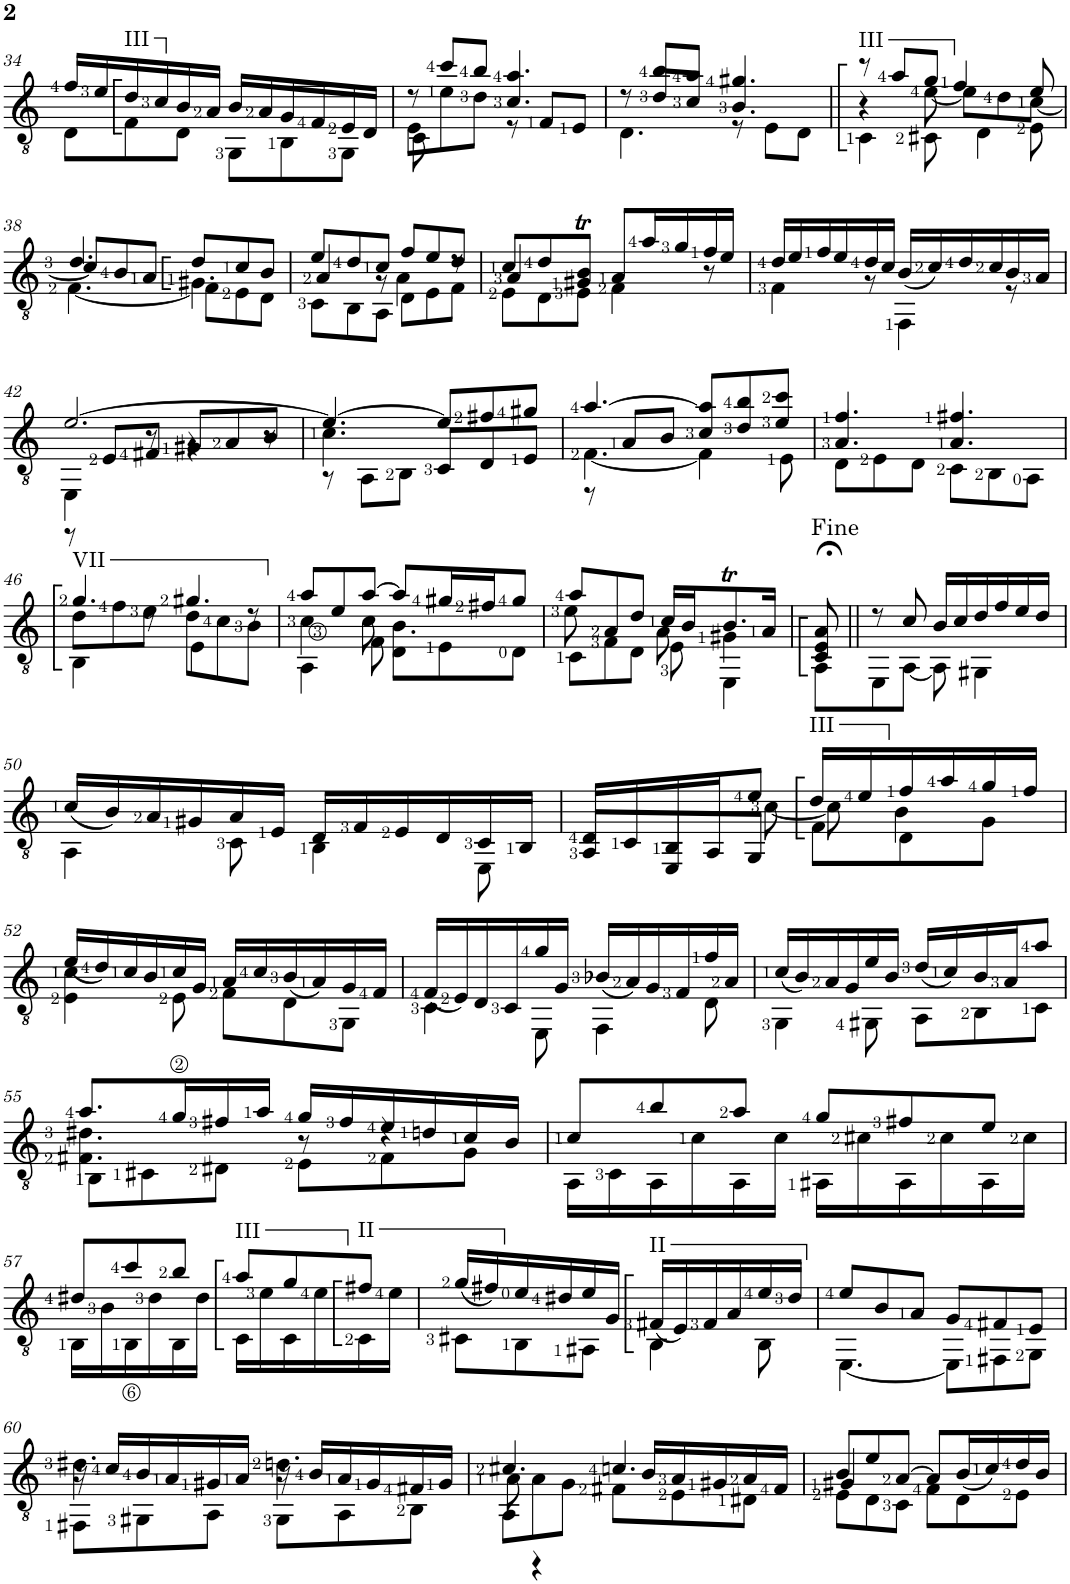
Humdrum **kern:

**kern
*part1
*staff1
*I"Classical Guitar
*I'Guit.
!!LO:PB:g=z
*clefGv2
*k[]
*a:
*M6/8
=34
*^
16f/LL	8D\L
16e/	.
!LO:TX:a:t=III	!
16d/	8F\
16c/	.
16B/	8D\J
16A/JJ	.
16B/LL	8GG\L
16A/	.
16G/	8BB\
16F/	.
16E/	8GG\J
16D/JJ	.
=35	=35
*	*^
8r	8E\L	8C\
8cc/L	8e\	4ryy
8b/J	8d\J	.
4.a/	4.c/	8r
.	.	8F/L
.	.	8E/J
=36	=36	=36
8r	4.D\	8ryy
8b/L	.	8d/L
8a/J	.	8c/J
4.g#X/	4.B/	8r
.	.	8E\L
.	.	8D\J
=37	=37	=37
!LO:TX:a:t=III	!	!
8r	4r	4C\
8a/L	.	.
8g/J	[8e\	8C#X\
4f/	8e\L]	4D\
.	8d\	.
8e/	[8c\J	8E\
!!LO:LB:g=z	!!	!!
=38	=38	=38
4.d/	8c/L]	[4.F\
.	8B/	.
.	8A/J	.
8d/L	4.G#X\	8F\L]
8c/	.	8E\
8B/J	.	8D\J
=39	=39	=39
8e/L	4A/	8C\L
8d/	.	8BB\
8c/J	8r	8AA\J
8f/L	4A\	8D\L
8e/	.	8E\
8d/J	8r	8F\J
=40	=40	=40
8c/L	4A/	8E\L
8d/	.	8D\
8G#X/T 8B/TJ	8ryy	8E\J
8A/L	8ryy	4F\
16a/L	8ryy	.
16g/	.	.
16f/	8ryy	8r
16e/JJ	.	.
*	*v	*v
=41	=41
16d/LL	4F\
16e/	.
16f/	.
16e/	.
16d/	8r
16c/JJ	.
(<16B/LL	4FF\
16c/)	.
16d/	.
16c/	.
16B/	8r
16A/JJ	.
!!LO:LB:g=z	!!
=42	=42
*	*^
[2.e/	4EE\	8r
.	.	8E/L
.	8r	8F#X/J
.	4r	8G#X/L
.	.	8A/
.	8r	8B/J
=43	=43	=43
4.e/_	4.c\	8r
.	.	8AA\L
.	.	8BB\J
8e/L]	4.ryy	8C/L
8f#X/	.	8D/
8g#X/J	.	8E/J
=44	=44	=44
[4.a/	[4.F\	8r
.	.	8A/L
.	.	8B/J
8c/ 8a/]L	4F\]	4.ryy
8d/ 8b/	.	.
8e/ 8cc/J	8E\	.
=45	=45	=45
4.f/	4.A/	8D\L
.	.	8E\
.	.	8D\J
4.f#X/	4.A/	8C\L
.	.	8BB\
.	.	8AA\J
!!LO:LB:g=z	!!	!!
=46	=46	=46
!LO:TX:a:t=VII	!	!
4.g/	4BB\	8d\L
.	.	8f\
.	8r	8e\J
4.g#X/	4E\	8d\L
.	.	8c\
.	8r	8B\J
=47	=47	=47
8a/L	4c\	4AA\
8e/	.	.
[8a/J	8c\	8F\
8a/L]	4.B\	8D\L
16g#X/L	.	8E\
16f#X/J	.	.
8g#/J	.	8D\J
=48	=48	=48
8a/L	8e\	8C\L
8A/	4ryy	8F\
8d/J	.	8D\J
16c/LL	8A\	8E\
16B/J	.	.
8.Bt/	4G#X\	4EE\
16A/Jk	.	.
*	*v	*v
=49	=49
8C/;< 8E/;< 8A/;<	8AA\L
=49X1||	=49X1||
8r	8EE\
8c/	[8AA\J
16B/LL	8AA\]
16c/	.
16d/	4GG#X\
16f/	.
16e/	.
16d/JJ	.
!!LO:LB:g=z	!!
=50	=50
(<16c/LL	4AA\
16B/)	.
16A/	.
16G#X/	.
16A/	8C\
16E/JJ	.
16D/LL	4BB\
16F/	.
16E/	.
16D/	.
16C/	8EE\
16BB/JJ	.
=51	=51
*	*^
16D/LL	4ryy	8AA/L
16C/	.	.
16BB/	.	8EE/
16AA/J	.	.
8e/J	[8c\	8GG/J
!LO:TX:a:t=III	!	!
16d/LL	8c\]	8F\L
16e/	.	.
16f/	4B\	8D\
16a/	.	.
16g/	.	8G\J
16f/JJ	.	.
*	*v	*v
!!LO:LB:g=z
=52	=52
(<16e/LL	4E\ 4c\
16d/)	.
16c/	.
16B/	.
16c/	8E\
16G/JJ	.
16A/LL	8F\L
16c/	.
(<16B/	8D\
16A/)	.
16G/	8GG\J
16F/JJ	.
=53	=53
(<16F/LL	4C\
16E/)	.
16D/	.
16C/	.
16g/	8EE\
16G/JJ	.
(<16B-X/LL	4FF\
16A/)	.
16G/	.
16F/	.
16f/	8D\
16A/JJ	.
=54	=54
(<16c/LL	4GG\
16B/)	.
16A/	.
16G/	.
16e/	8GG#X\
16B/JJ	.
(<16d/LL	8AA\L
16c/)	.
16B/	8BB\
16A/J	.
8a/J	8C\J
!!LO:LB:g=z	!!
=55	=55
*	*^
8.a/L	4.F#X\ 4.d#X\	8BB\L
.	.	8C#X\
16g/L	.	.
16f#X/	.	8D#X\J
16a/JJ	.	.
16g/LL	8r	8E\L
16f#/	.	.
16e/	4r	8F#\
16dn/	.	.
16c/	.	8G\J
16B/JJ	.	.
*	*v	*v
=56	=56
8c/L	16AA\LL
.	16C\
8b/	16AA\
.	16c\
8a/J	16AA\
.	16c\JJ
8g/L	16AA#X\LL
.	16c#X\
8f#X/	16AA#\
.	16c#\
8e/J	16AA#\
.	16c#\JJ
!!LO:LB:g=z	!!
=57	=57
8d#X/L	16BB\LL
.	16B\
8cc/	16BB\
.	16d#\
8b/J	16BB\
.	16d#\JJ
!LO:TX:a:t=III	!
8a/L	16C\LL
.	16e\
8g/	16C\
.	16e\
!LO:TX:a:t=II	!
8f#X/J	16C\
.	16e\JJ
=58	=58
(<16g/LL	8C#X\L
16f#X/)	.
16e/	8BB\
16d#X/	.
16e/	8AA#X\J
16G/JJ	.
!LO:TX:a:t=II	!
(<16F#X/LL	4BB\
16E/)	.
16F#/	.
16A/	.
16e/	8BB\
16d#/JJ	.
=59	=59
8e/L	[4.EE\
8B/	.
8A/J	.
8G/L	8EE\L]
8F#X/	8FF#X\
8E/J	8GG\J
!!LO:LB:g=z	!!
=60	=60
*	*^
4.d#X\	16r	8FF#X\L
.	16c/LL	.
.	16B/	8GG#X\
.	16A/	.
.	16G#X/	8AA\J
.	16A/JJ	.
4.dn\	16r	8GG#\L
.	16B/LL	.
.	16A/	8AA\
.	16G#/	.
.	16F#X/	8BB\J
.	16G#/JJ	.
=61	=61	=61
4.c#X/	8AA\L	8A\
.	8A\	4r
.	8G\J	.
16ryy	8F#X\L	4.cn/
16B/LL	.	.
16A/	8E\	.
16G#X/	.	.
16A/	8D#X\J	.
16F#/JJ	.	.
=62	=62	=62
8B/L	8E\L	4G#X/
8e/	8D\	.
[8A/J	8C\J	8ryy
8A/L]	8F\L	4ryy
(<16B/L	8D\	.
16c/)	.	.
16d/	8E\J	8ryy
16B/JJ	.	.
*v	*v	*v
=
*-
